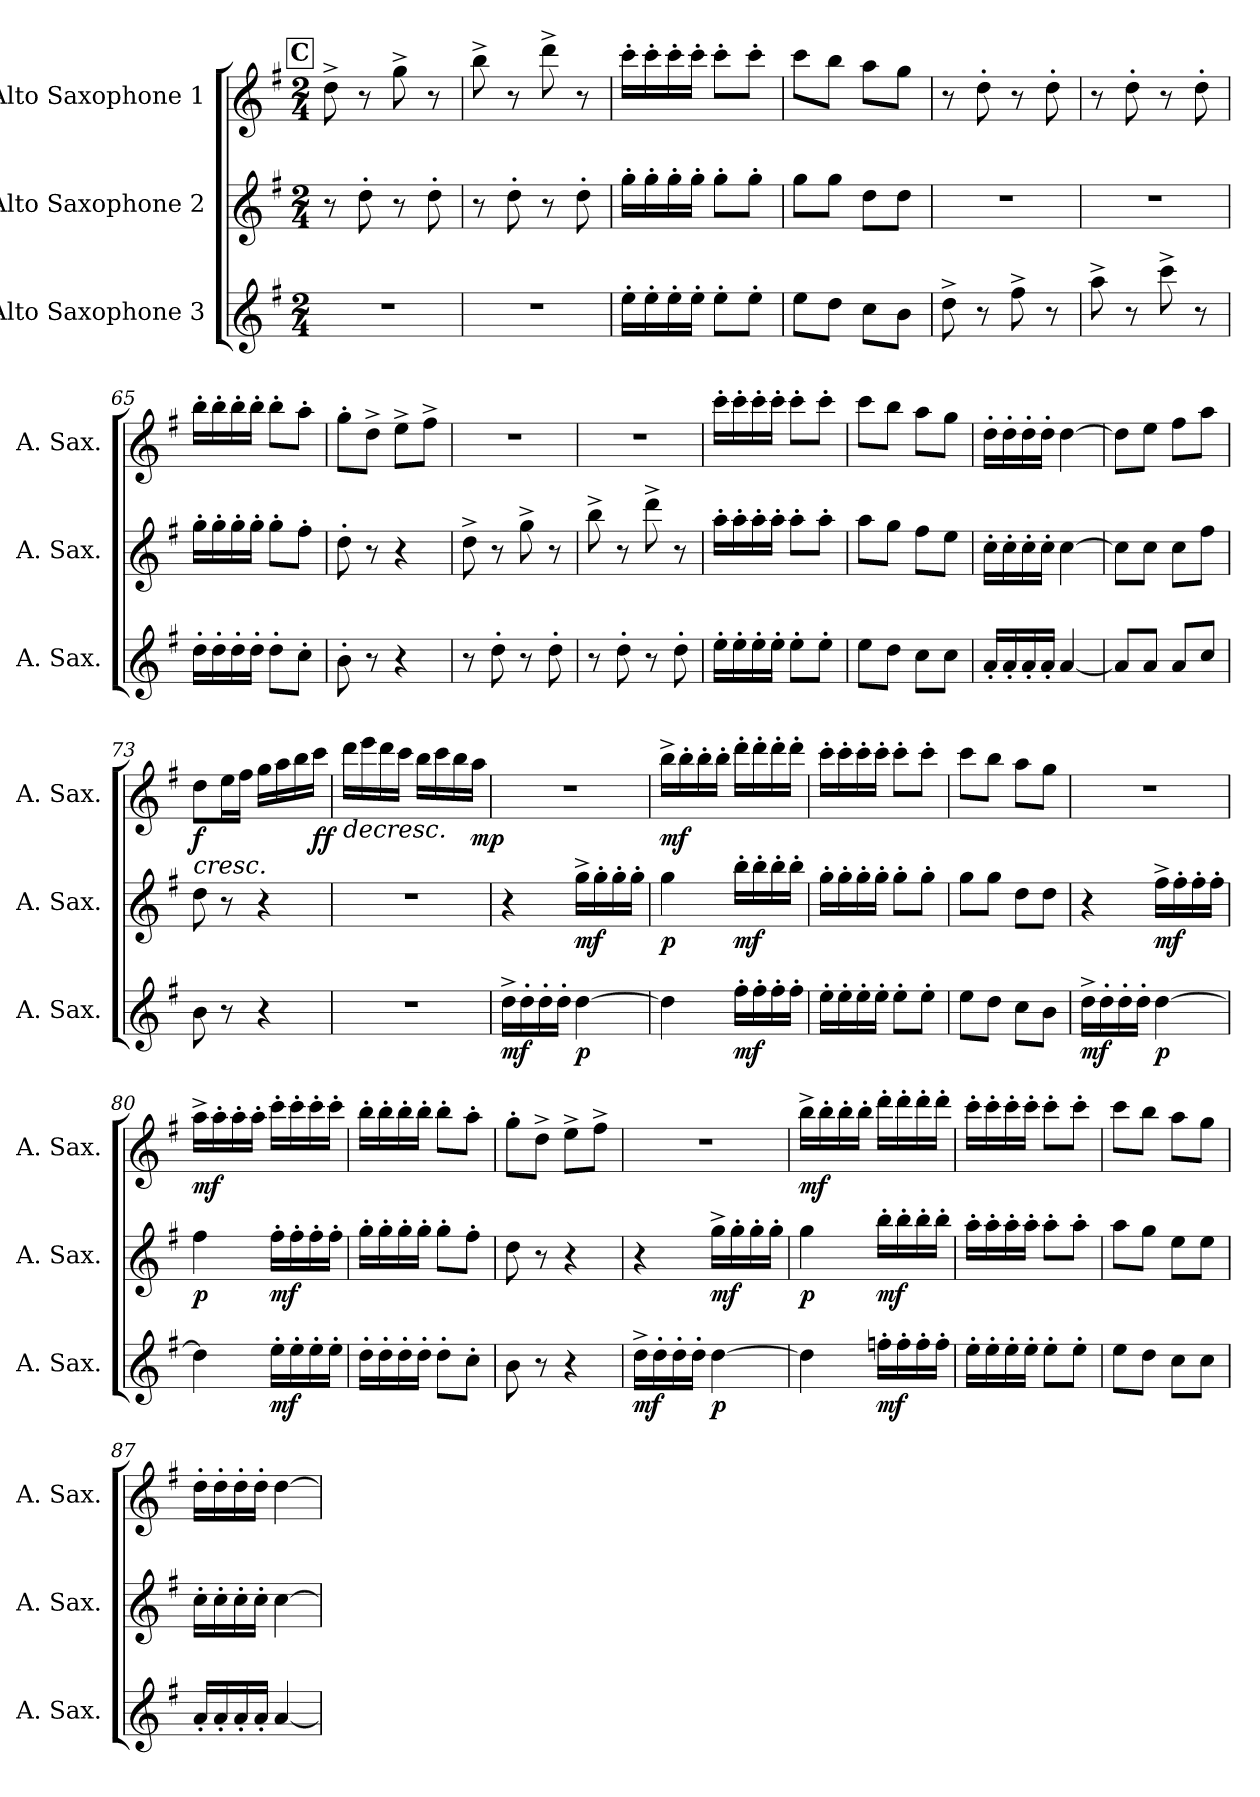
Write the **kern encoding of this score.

**kern	**dynam	**kern	**dynam	**kern	**dynam
*part3	*part3	*part2	*part2	*part1	*part1
*staff3	*staff3	*staff2	*staff2	*staff1	*staff1
*I"Alto Saxophone 3	*	*I"Alto Saxophone 2	*	*I"Alto Saxophone 1	*
*I'A. Sax.	*	*I'A. Sax.	*	*I'A. Sax.	*
!!LO:LB:g=z
*clefG2	*	*clefG2	*	*clefG2	*
*ITrd5c9	*	*ITrd5c9	*	*ITrd5c9	*
*k[b-e-]	*	*k[b-e-]	*	*k[b-e-]	*
*M2/4	*	*M2/4	*	*M2/4	*
!!LO:REH:place=s1:a:B:fs=14:t=C
=59	=59	=59	=59	=59	=59
2r	.	8r	.	8f^\	.
.	.	8f'\	.	8r	.
.	.	8r	.	8b-^\	.
.	.	8f'\	.	8r	.
=60	=60	=60	=60	=60	=60
2r	.	8r	.	8dd^\	.
.	.	8f'\	.	8r	.
.	.	8r	.	8ff^\	.
.	.	8f'\	.	8r	.
=61	=61	=61	=61	=61	=61
16g'\LL	.	16b-'\LL	.	16ee-'\LL	.
16g'\	.	16b-'\	.	16ee-'\	.
16g'\	.	16b-'\	.	16ee-'\	.
16g'\JJ	.	16b-'\JJ	.	16ee-'\JJ	.
8g'\L	.	8b-'\L	.	8ee-'\L	.
8g'\J	.	8b-'\J	.	8ee-'\J	.
=62	=62	=62	=62	=62	=62
8g\L	.	8b-\L	.	8ee-\L	.
8f\J	.	8b-\J	.	8dd\J	.
8e-\L	.	8f\L	.	8cc\L	.
8d\J	.	8f\J	.	8b-\J	.
=63	=63	=63	=63	=63	=63
8f^\	.	2r	.	8r	.
8r	.	.	.	8f'\	.
8a^\	.	.	.	8r	.
8r	.	.	.	8f'\	.
=64	=64	=64	=64	=64	=64
8cc^\	.	2r	.	8r	.
8r	.	.	.	8f'\	.
8ee-^\	.	.	.	8r	.
8r	.	.	.	8f'\	.
=65	=65	=65	=65	=65	=65
16f'\LL	.	16b-'\LL	.	16dd'\LL	.
16f'\	.	16b-'\	.	16dd'\	.
16f'\	.	16b-'\	.	16dd'\	.
16f'\JJ	.	16b-'\JJ	.	16dd'\JJ	.
8f'\L	.	8b-'\L	.	8dd'\L	.
8e-'\J	.	8a'\J	.	8cc'\J	.
=66	=66	=66	=66	=66	=66
8d'\	.	8f'\	.	8b-'\L	.
8r	.	8r	.	8f^\J	.
4r	.	4r	.	8g^\L	.
.	.	.	.	8a^\J	.
!!LO:PB:g=z
=67	=67	=67	=67	=67	=67
8r	.	8f^\	.	2r	.
8f'\	.	8r	.	.	.
8r	.	8b-^\	.	.	.
8f'\	.	8r	.	.	.
=68	=68	=68	=68	=68	=68
8r	.	8dd^\	.	2r	.
8f'\	.	8r	.	.	.
8r	.	8ff^\	.	.	.
8f'\	.	8r	.	.	.
=69	=69	=69	=69	=69	=69
16g'\LL	.	16cc'\LL	.	16ee-'\LL	.
16g'\	.	16cc'\	.	16ee-'\	.
16g'\	.	16cc'\	.	16ee-'\	.
16g'\JJ	.	16cc'\JJ	.	16ee-'\JJ	.
8g'\L	.	8cc'\L	.	8ee-'\L	.
8g'\J	.	8cc'\J	.	8ee-'\J	.
=70	=70	=70	=70	=70	=70
8g\L	.	8cc\L	.	8ee-\L	.
8f\J	.	8b-\J	.	8dd\J	.
8e-\L	.	8a\L	.	8cc\L	.
8e-\J	.	8g\J	.	8b-\J	.
=71	=71	=71	=71	=71	=71
16c'/LL	.	16e-'\LL	.	16f'\LL	.
16c'/	.	16e-'\	.	16f'\	.
16c'/	.	16e-'\	.	16f'\	.
16c'/JJ	.	16e-'\JJ	.	16f'\JJ	.
[4c/	.	[4e-\	.	[4f\	.
=72	=72	=72	=72	=72	=72
8c/L]	.	8e-\L]	.	8f\L]	.
8c/J	.	8e-\J	.	8g\J	.
8c/L	.	8e-\L	.	8a\L	.
8e-/J	.	8a\J	.	8cc\J	.
=73	=73	=73	=73	=73	=73
!	!	!	!	!	!LO:HP:b
!	!	!	!	!	!LO:DY:n=1:b
8d\	.	8f\	.	8f\L	< f
8r	.	8r	.	16g\L	.
.	.	.	.	16a\JJ	.
4r	.	4r	.	16b-\LL	.
.	.	.	.	16cc\	.
.	.	.	.	16dd\	.
!	!	!	!	!	!LO:DY:n=2:b
.	.	.	.	16ee-\JJ	ff
.	.	.	.	.	[
=74	=74	=74	=74	=74	=74
!	!	!	!	!	!LO:HP:b
2r	.	2r	.	16ff\LL	>
.	.	.	.	16gg\	.
.	.	.	.	16ff\	.
.	.	.	.	16ee-\JJ	.
.	.	.	.	16dd\LL	.
.	.	.	.	16ee-\	.
.	.	.	.	16dd\	.
!	!	!	!	!	!LO:DY:b
.	.	.	.	16cc\JJ	mp
.	.	.	.	.	]
!!LO:LB:g=z
=75	=75	=75	=75	=75	=75
!	!LO:DY:b	!	!	!	!
16f^\LL	mf	4r	.	2r	.
16f'\	.	.	.	.	.
16f'\	.	.	.	.	.
16f'\JJ	.	.	.	.	.
!	!LO:DY:b	!	!LO:DY:b	!	!
[4f\	p	16b-^\LL	mf	.	.
.	.	16b-'\	.	.	.
.	.	16b-'\	.	.	.
.	.	16b-'\JJ	.	.	.
=76	=76	=76	=76	=76	=76
!	!	!	!LO:DY:b	!	!LO:DY:b
4f\]	.	4b-\	p	16dd^\LL	mf
.	.	.	.	16dd'\	.
.	.	.	.	16dd'\	.
.	.	.	.	16dd'\JJ	.
!	!LO:DY:b	!	!LO:DY:b	!	!
16a'\LL	mf	16dd'\LL	mf	16ff'\LL	.
16a'\	.	16dd'\	.	16ff'\	.
16a'\	.	16dd'\	.	16ff'\	.
16a'\JJ	.	16dd'\JJ	.	16ff'\JJ	.
=77	=77	=77	=77	=77	=77
16g'\LL	.	16b-'\LL	.	16ee-'\LL	.
16g'\	.	16b-'\	.	16ee-'\	.
16g'\	.	16b-'\	.	16ee-'\	.
16g'\JJ	.	16b-'\JJ	.	16ee-'\JJ	.
8g'\L	.	8b-'\L	.	8ee-'\L	.
8g'\J	.	8b-'\J	.	8ee-'\J	.
=78	=78	=78	=78	=78	=78
8g\L	.	8b-\L	.	8ee-\L	.
8f\J	.	8b-\J	.	8dd\J	.
8e-\L	.	8f\L	.	8cc\L	.
8d\J	.	8f\J	.	8b-\J	.
=79	=79	=79	=79	=79	=79
!	!LO:DY:b	!	!	!	!
16f^\LL	mf	4r	.	2r	.
16f'\	.	.	.	.	.
16f'\	.	.	.	.	.
16f'\JJ	.	.	.	.	.
!	!LO:DY:b	!	!LO:DY:b	!	!
[4f\	p	16a^\LL	mf	.	.
.	.	16a'\	.	.	.
.	.	16a'\	.	.	.
.	.	16a'\JJ	.	.	.
=80	=80	=80	=80	=80	=80
!	!	!	!LO:DY:b	!	!LO:DY:b
4f\]	.	4a\	p	16cc^\LL	mf
.	.	.	.	16cc'\	.
.	.	.	.	16cc'\	.
.	.	.	.	16cc'\JJ	.
!	!LO:DY:b	!	!LO:DY:b	!	!
16g'\LL	mf	16a'\LL	mf	16ee-'\LL	.
16g'\	.	16a'\	.	16ee-'\	.
16g'\	.	16a'\	.	16ee-'\	.
16g'\JJ	.	16a'\JJ	.	16ee-'\JJ	.
!!LO:LB:g=z
=81	=81	=81	=81	=81	=81
16f'\LL	.	16b-'\LL	.	16dd'\LL	.
16f'\	.	16b-'\	.	16dd'\	.
16f'\	.	16b-'\	.	16dd'\	.
16f'\JJ	.	16b-'\JJ	.	16dd'\JJ	.
8f'\L	.	8b-'\L	.	8dd'\L	.
8e-'\J	.	8a'\J	.	8cc'\J	.
=82	=82	=82	=82	=82	=82
8d\	.	8f\	.	8b-'\L	.
8r	.	8r	.	8f^\J	.
4r	.	4r	.	8g^\L	.
.	.	.	.	8a^\J	.
!!LO:LB:g=z
=83	=83	=83	=83	=83	=83
!	!LO:DY:b	!	!	!	!
16f^\LL	mf	4r	.	2r	.
16f'\	.	.	.	.	.
16f'\	.	.	.	.	.
16f'\JJ	.	.	.	.	.
!	!LO:DY:b	!	!LO:DY:b	!	!
[4f\	p	16b-^\LL	mf	.	.
.	.	16b-'\	.	.	.
.	.	16b-'\	.	.	.
.	.	16b-'\JJ	.	.	.
=84	=84	=84	=84	=84	=84
!	!	!	!LO:DY:b	!	!LO:DY:b
4f\]	.	4b-\	p	16dd^\LL	mf
.	.	.	.	16dd'\	.
.	.	.	.	16dd'\	.
.	.	.	.	16dd'\JJ	.
!	!LO:DY:b	!	!LO:DY:b	!	!
16a-X'\LL	mf	16dd'\LL	mf	16ff'\LL	.
16a-'\	.	16dd'\	.	16ff'\	.
16a-'\	.	16dd'\	.	16ff'\	.
16a-'\JJ	.	16dd'\JJ	.	16ff'\JJ	.
=85	=85	=85	=85	=85	=85
16g'\LL	.	16cc'\LL	.	16ee-'\LL	.
16g'\	.	16cc'\	.	16ee-'\	.
16g'\	.	16cc'\	.	16ee-'\	.
16g'\JJ	.	16cc'\JJ	.	16ee-'\JJ	.
8g'\L	.	8cc'\L	.	8ee-'\L	.
8g'\J	.	8cc'\J	.	8ee-'\J	.
=86	=86	=86	=86	=86	=86
8g\L	.	8cc\L	.	8ee-\L	.
8f\J	.	8b-\J	.	8dd\J	.
8e-\L	.	8g\L	.	8cc\L	.
8e-\J	.	8g\J	.	8b-\J	.
=87	=87	=87	=87	=87	=87
16c'/LL	.	16e-'\LL	.	16f'\LL	.
16c'/	.	16e-'\	.	16f'\	.
16c'/	.	16e-'\	.	16f'\	.
16c'/JJ	.	16e-'\JJ	.	16f'\JJ	.
[4c/	.	[4e-\	.	[4f\	.
=	=	=	=	=	=
*-	*-	*-	*-	*-	*-
